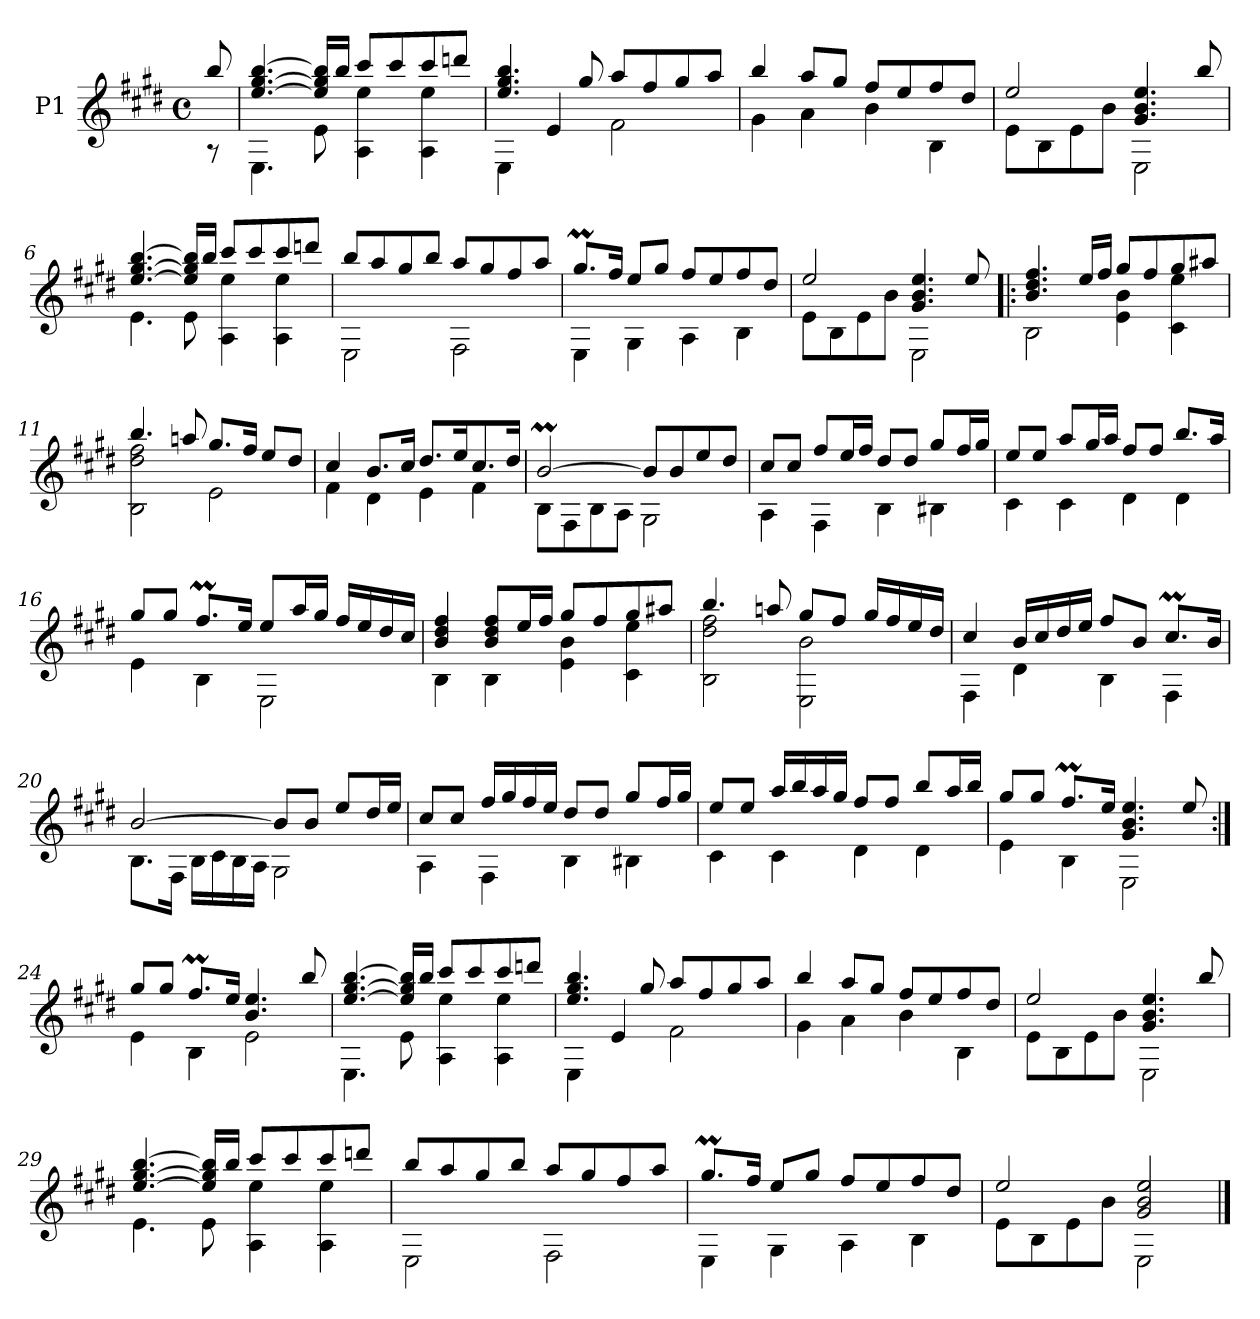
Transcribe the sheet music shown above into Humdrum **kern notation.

**kern
*part1
*staff1
*I"P1
!!LO:PB:g=z
*clefG2
*ITrd7c12
*k[f#c#g#d#]
*E:
*M4/4
*met(c)
*MM68
=1
*^
8bi/	8r
=2	=2
[4.ei/ [4.g#i [4.bi	4.EEi\
16ei/] 16g#i] 16bi]LL	8Ei\
16bi/JJ	.
8cc#i/L	4AAi\ 4ei
8cc#i/	.
8cc#i/	4AAi\ 4ei
8ddni/J	.
=3	=3
4.ei/ 4.g#i 4.bi	4EEi\
.	4Ei/
8g#i/	.
8ai/L	2F#i\
8f#i/	.
8g#i/	.
8ai/J	.
=4	=4
4bi/	4G#i\
8ai/L	4Ai\
8g#i/J	.
8f#i/L	4Bi\
8ei/	.
8f#i/	4BBi\
8d#i/J	.
!!LO:LB:g=z	!!
=5	=5
2ei/	8Ei\L
.	8BBi\
.	8Ei\
.	8Bi\J
4.G#i/ 4.Bi 4.ei	2EEi\
8bi/	.
=6	=6
[4.ei/ [4.g#i [4.bi	4.Ei\
16ei/] 16g#i] 16bi]LL	8Ei\
16bi/JJ	.
8cc#i/L	4AAi\ 4ei
8cc#i/	.
8cc#i/	4AAi\ 4ei
8ddni/J	.
=7	=7
8bi/L	2EEi\
8ai/	.
8g#i/	.
8bi/J	.
8ai/L	2FF#i\
8g#i/	.
8f#i/	.
8ai/J	.
=8	=8
8.g#mi/L	4EEi\
16f#i/Jk	.
8ei/L	4GG#i\
8g#i/J	.
8f#i/L	4AAi\
8ei/	.
8f#i/	4BBi\
8d#i/J	.
!!LO:LB:g=z	!!
=9	=9
2ei/	8Ei\L
.	8BBi\
.	8Ei\
.	8Bi\J
4.G#i/ 4.Bi 4.ei	2EEi\
8ei/	.
=10!|:	=10!|:
4.Bi/ 4.d#i 4.f#i	2BBi\
16ei/LL	.
16f#i/JJ	.
8g#i/L	4Ei\ 4Bi
8f#i/	.
8g#i/	4C#i\ 4ei
8a#Xi/J	.
=11	=11
4.bi/	2BBi\ 2d#i 2f#i
8ani/	.
8.g#i/L	2Ei\
16f#i/Jk	.
8ei/L	.
8d#i/J	.
=12	=12
4c#i/	4F#i\
8.Bi/L	4D#i\
16c#i/Jk	.
8.d#i/L	4Ei\
16ei/k	.
8.c#i/	4F#i\
16d#i/Jk	.
!!LO:LB:g=z	!!
=13	=13
[2BMi/	8BBi\L
.	8FF#i\
.	8BBi\
.	8AAi\J
8Bi/L]	2GG#i\
8Bi/	.
8ei/	.
8d#i/J	.
=14	=14
8c#i/L	4AAi\
8c#i/J	.
8f#i/L	4FF#i\
16ei/L	.
16f#i/JJ	.
8d#i/L	4BBi\
8d#i/J	.
8g#i/L	4BB#Xi\
16f#i/L	.
16g#i/JJ	.
=15	=15
8ei/L	4C#i\
8ei/J	.
8ai/L	4C#i\
16g#i/L	.
16ai/JJ	.
8f#i/L	4D#i\
8f#i/J	.
8.bi/L	4D#i\
16ai/Jk	.
!!LO:LB:g=z	!!
=16	=16
8g#i/L	4Ei\
8g#i/J	.
8.f#Mi/L	4BBi\
16ei/Jk	.
8ei/L	2EEi\
16ai/L	.
16g#i/JJ	.
16f#i/LL	.
16ei/	.
16d#i/	.
16c#i/JJ	.
=17	=17
4Bi/ 4d#i 4f#i	4BBi\
8Bi/ 8d#i 8f#iL	4BBi\
16ei/L	.
16f#i/JJ	.
8g#i/L	4Ei\ 4Bi
8f#i/	.
8g#i/	4C#i\ 4ei
8a#Xi/J	.
=18	=18
4.bi/	2BBi\ 2d#i 2f#i
8ani/	.
8g#i/L	2EEi\ 2Bi
8f#i/J	.
16g#i/LL	.
16f#i/	.
16ei/	.
16d#i/JJ	.
!!LO:LB:g=z	!!
=19	=19
4c#i/	4FF#i\
16Bi/LL	4D#i\
16c#i/	.
16d#i/	.
16ei/JJ	.
8f#i/L	4BBi\
8Bi/J	.
8.c#Mi/L	4FF#i\
16Bi/Jk	.
=20	=20
[2Bi/	8.BBi\L
.	16FF#i\Jk
.	16BBi\LL
.	16C#i\
.	16BBi\
.	16AAi\JJ
8Bi/L]	2GG#i\
8Bi/J	.
8ei/L	.
16d#i/L	.
16ei/JJ	.
=21	=21
8c#i/L	4AAi\
8c#i/J	.
16f#i/LL	4FF#i\
16g#i/	.
16f#i/	.
16ei/JJ	.
8d#i/L	4BBi\
8d#i/J	.
8g#i/L	4BB#Xi\
16f#i/L	.
16g#i/JJ	.
!!LO:LB:g=z	!!
=22	=22
8ei/L	4C#i\
8ei/J	.
16ai/LL	4C#i\
16bi/	.
16ai/	.
16g#i/JJ	.
8f#i/L	4D#i\
8f#i/J	.
8bi/L	4D#i\
16ai/L	.
16bi/JJ	.
=23	=23
8g#i/L	4Ei\
8g#i/J	.
8.f#Mi/L	4BBi\
16ei/Jk	.
4.G#i/ 4.Bi 4.ei	2EEi\
8ei/	.
=24:|!	=24:|!
8g#i/L	4Ei\
8g#i/J	.
8.f#Mi/L	4BBi\
16ei/Jk	.
4.Bi/ 4.ei	2Ei\
8bi/	.
=25	=25
[4.ei/ [4.g#i [4.bi	4.EEi\
16ei/] 16g#i] 16bi]LL	8Ei\
16bi/JJ	.
8cc#i/L	4AAi\ 4ei
8cc#i/	.
8cc#i/	4AAi\ 4ei
8ddni/J	.
!!LO:LB:g=z	!!
=26	=26
4.ei/ 4.g#i 4.bi	4EEi\
.	4Ei/
8g#i/	.
8ai/L	2F#i\
8f#i/	.
8g#i/	.
8ai/J	.
=27	=27
4bi/	4G#i\
8ai/L	4Ai\
8g#i/J	.
8f#i/L	4Bi\
8ei/	.
8f#i/	4BBi\
8d#i/J	.
=28	=28
2ei/	8Ei\L
.	8BBi\
.	8Ei\
.	8Bi\J
4.G#i/ 4.Bi 4.ei	2EEi\
8bi/	.
=29	=29
[4.ei/ [4.g#i [4.bi	4.Ei\
16ei/] 16g#i] 16bi]LL	8Ei\
16bi/JJ	.
8cc#i/L	4AAi\ 4ei
8cc#i/	.
8cc#i/	4AAi\ 4ei
8ddni/J	.
!!LO:LB:g=z	!!
=30	=30
8bi/L	2EEi\
8ai/	.
8g#i/	.
8bi/J	.
8ai/L	2FF#i\
8g#i/	.
8f#i/	.
8ai/J	.
=31	=31
8.g#mi/L	4EEi\
16f#i/Jk	.
8ei/L	4GG#i\
8g#i/J	.
8f#i/L	4AAi\
8ei/	.
8f#i/	4BBi\
8d#i/J	.
=32	=32
2ei/	8Ei\L
.	8BBi\
.	8Ei\
.	8Bi\J
2G#i/ 2Bi 2ei	2EEi\
*v	*v
==
*-
